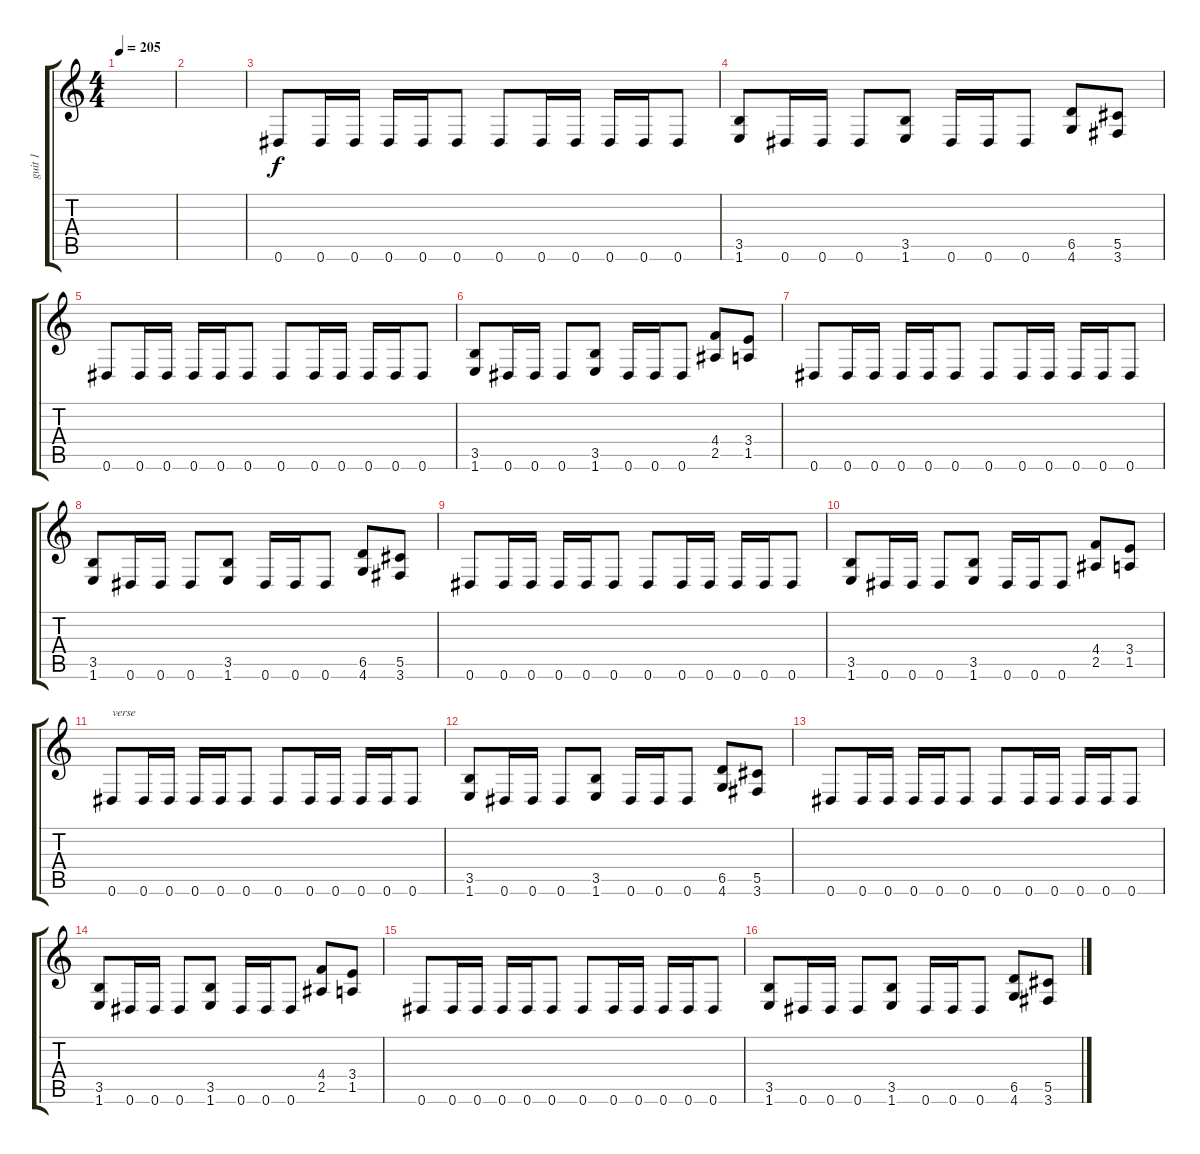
\track ("guit 1" "guit 1") {instrument distortionguitar}
\staff {score tabs}
\tuning (Eb4 Bb3 Gb3 Db3 Ab2 Eb2) {hide}
\ts (4 4)
\tempo 205
\clef g2
\ks c
|
|
0.6.8 0.6.16 0.6.16 0.6.16 0.6.16 0.6.8 0.6.8 0.6.16 0.6.16 0.6.16 0.6.16 0.6.8 |
(3.5 1.6).8 0.6.16 0.6.16 0.6.8 (3.5 1.6).8 0.6.16 0.6.16 0.6.8 (6.5 4.6).8 (5.5 3.6).8 |
0.6.8 0.6.16 0.6.16 0.6.16 0.6.16 0.6.8 0.6.8 0.6.16 0.6.16 0.6.16 0.6.16 0.6.8 |
(3.5 1.6).8 0.6.16 0.6.16 0.6.8 (3.5 1.6).8 0.6.16 0.6.16 0.6.8 (4.4 2.5).8 (3.4 1.5).8 |
0.6.8 0.6.16 0.6.16 0.6.16 0.6.16 0.6.8 0.6.8 0.6.16 0.6.16 0.6.16 0.6.16 0.6.8 |
(3.5 1.6).8 0.6.16 0.6.16 0.6.8 (3.5 1.6).8 0.6.16 0.6.16 0.6.8 (6.5 4.6).8 (5.5 3.6).8 |
0.6.8 0.6.16 0.6.16 0.6.16 0.6.16 0.6.8 0.6.8 0.6.16 0.6.16 0.6.16 0.6.16 0.6.8 |
(3.5 1.6).8 0.6.16 0.6.16 0.6.8 (3.5 1.6).8 0.6.16 0.6.16 0.6.8 (4.4 2.5).8 (3.4 1.5).8 |
0.6.8{txt "verse"} 0.6.16 0.6.16 0.6.16 0.6.16 0.6.8 0.6.8 0.6.16 0.6.16 0.6.16 0.6.16 0.6.8 |
(3.5 1.6).8 0.6.16 0.6.16 0.6.8 (3.5 1.6).8 0.6.16 0.6.16 0.6.8 (6.5 4.6).8 (5.5 3.6).8 |
0.6.8 0.6.16 0.6.16 0.6.16 0.6.16 0.6.8 0.6.8 0.6.16 0.6.16 0.6.16 0.6.16 0.6.8 |
(3.5 1.6).8 0.6.16 0.6.16 0.6.8 (3.5 1.6).8 0.6.16 0.6.16 0.6.8 (4.4 2.5).8 (3.4 1.5).8 |
0.6.8 0.6.16 0.6.16 0.6.16 0.6.16 0.6.8 0.6.8 0.6.16 0.6.16 0.6.16 0.6.16 0.6.8 |
(3.5 1.6).8 0.6.16 0.6.16 0.6.8 (3.5 1.6).8 0.6.16 0.6.16 0.6.8 (6.5 4.6).8 (5.5 3.6).8
